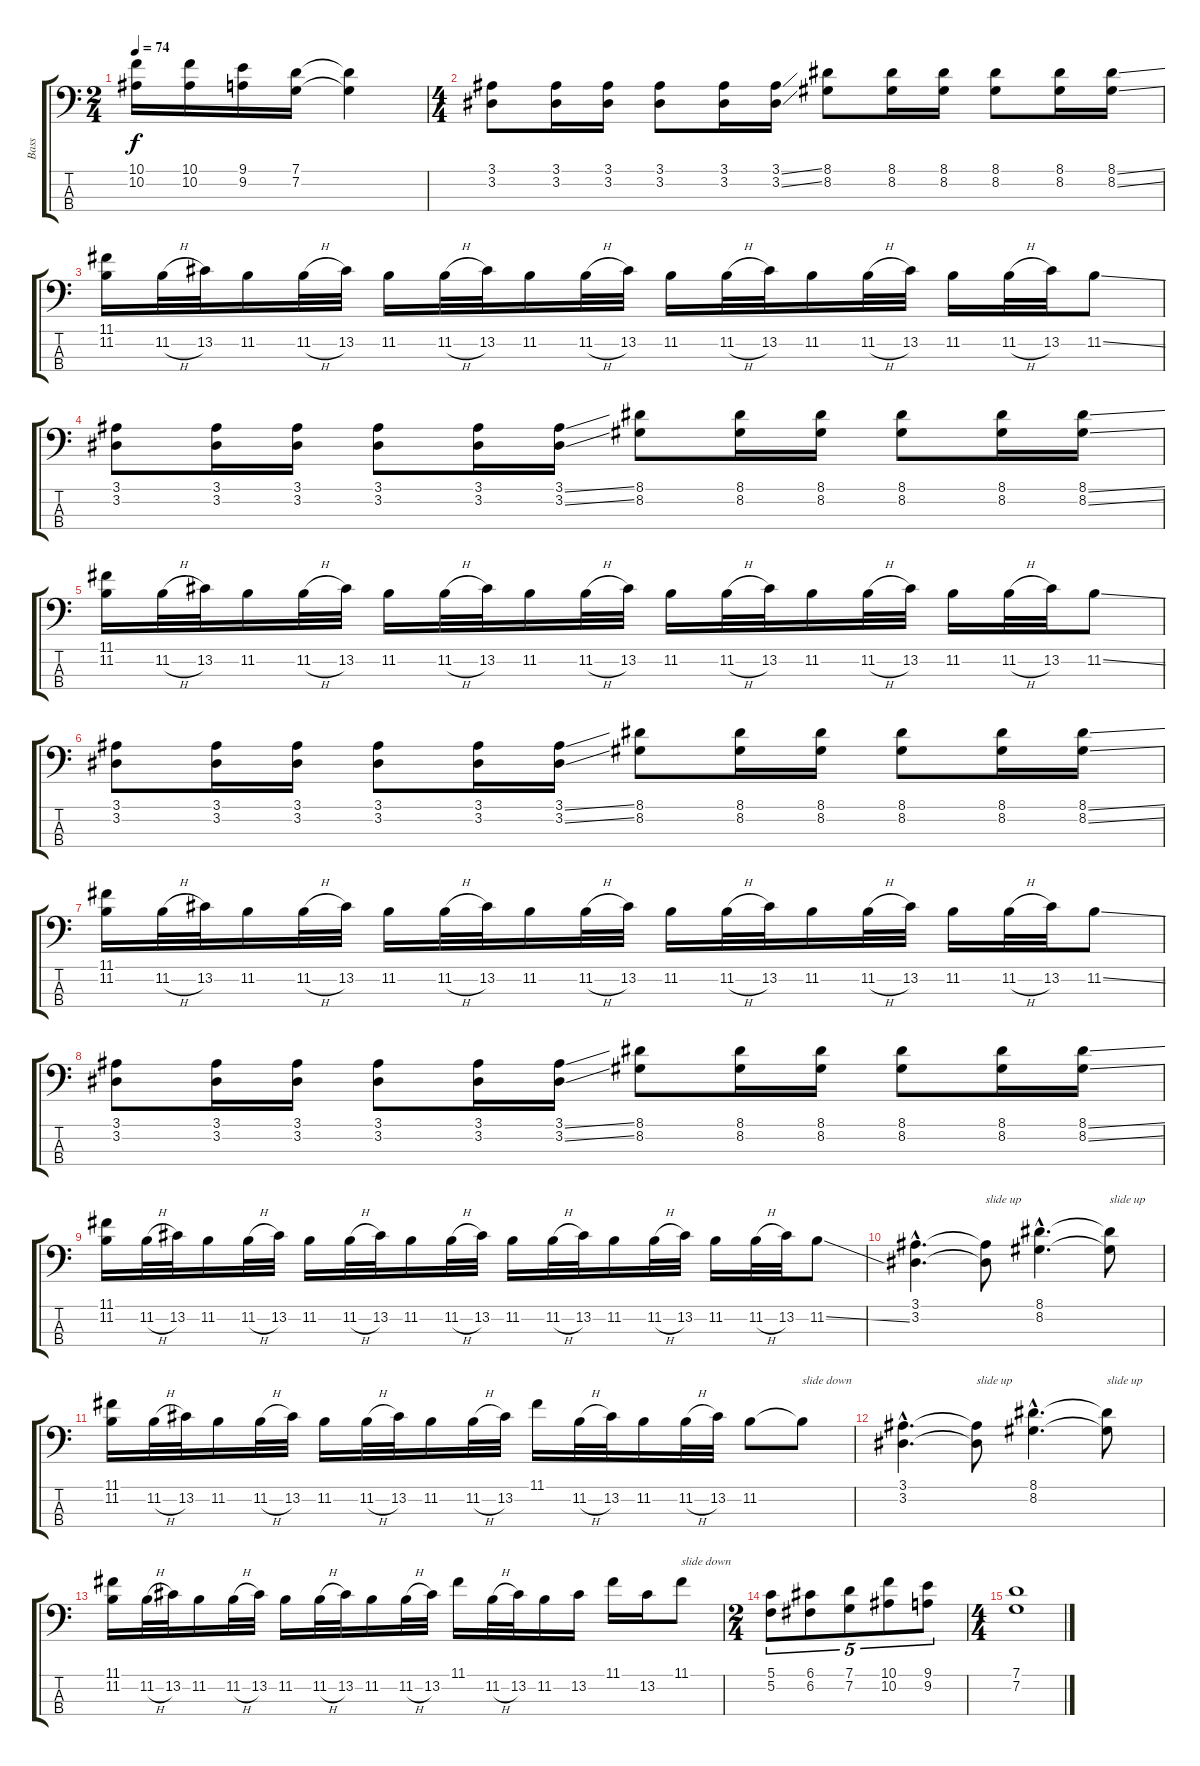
\track ("Bass" "Bass") {instrument electricbassfinger}
\staff {score tabs}
\tuning (G2 C2 G1 C1) {hide}
\ts (2 4)
\tempo 74
\clef f4
\ks c
(10.1 10.2).16{dy f} (10.1 10.2).16 (9.1 9.2).16 (7.1 7.2).16 (7.1{t} 7.2{t}).4 |
\ts (4 4)
(3.1 3.2).8 (3.1 3.2).16 (3.1 3.2).16 (3.1 3.2).8 (3.1 3.2).16 (3.1{ss} 3.2{ss}).16 (8.1 8.2).8 (8.1 8.2).16 (8.1 8.2).16 (8.1 8.2).8 (8.1 8.2).16 (8.1{ss} 8.2{ss}).16 |
(11.1 11.2).16 11.2{h}.32 13.2.32 11.2.16 11.2{h}.32 13.2.32 11.2.16 11.2{h}.32 13.2.32 11.2.16 11.2{h}.32 13.2.32 11.2.16 11.2{h}.32 13.2.32 11.2.16 11.2{h}.32 13.2.32 11.2.16 11.2{h}.32 13.2.32 11.2{ss}.8 |
(3.1 3.2).8 (3.1 3.2).16 (3.1 3.2).16 (3.1 3.2).8 (3.1 3.2).16 (3.1{ss} 3.2{ss}).16 (8.1 8.2).8 (8.1 8.2).16 (8.1 8.2).16 (8.1 8.2).8 (8.1 8.2).16 (8.1{ss} 8.2{ss}).16 |
(11.1 11.2).16 11.2{h}.32 13.2.32 11.2.16 11.2{h}.32 13.2.32 11.2.16 11.2{h}.32 13.2.32 11.2.16 11.2{h}.32 13.2.32 11.2.16 11.2{h}.32 13.2.32 11.2.16 11.2{h}.32 13.2.32 11.2.16 11.2{h}.32 13.2.32 11.2{ss}.8 |
(3.1 3.2).8 (3.1 3.2).16 (3.1 3.2).16 (3.1 3.2).8 (3.1 3.2).16 (3.1{ss} 3.2{ss}).16 (8.1 8.2).8 (8.1 8.2).16 (8.1 8.2).16 (8.1 8.2).8 (8.1 8.2).16 (8.1{ss} 8.2{ss}).16 |
(11.1 11.2).16 11.2{h}.32 13.2.32 11.2.16 11.2{h}.32 13.2.32 11.2.16 11.2{h}.32 13.2.32 11.2.16 11.2{h}.32 13.2.32 11.2.16 11.2{h}.32 13.2.32 11.2.16 11.2{h}.32 13.2.32 11.2.16 11.2{h}.32 13.2.32 11.2{ss}.8 |
(3.1 3.2).8 (3.1 3.2).16 (3.1 3.2).16 (3.1 3.2).8 (3.1 3.2).16 (3.1{ss} 3.2{ss}).16 (8.1 8.2).8 (8.1 8.2).16 (8.1 8.2).16 (8.1 8.2).8 (8.1 8.2).16 (8.1{ss} 8.2{ss}).16 |
(11.1 11.2).16 11.2{h}.32 13.2.32 11.2.16 11.2{h}.32 13.2.32 11.2.16 11.2{h}.32 13.2.32 11.2.16 11.2{h}.32 13.2.32 11.2.16 11.2{h}.32 13.2.32 11.2.16 11.2{h}.32 13.2.32 11.2.16 11.2{h}.32 13.2.32 11.2{ss}.8 |
(3.1{hac} 3.2{hac}).4{d} (3.1{t} 3.2{t}).8{txt "slide up"} (8.1{hac} 8.2{hac}).4{d} (8.1{t} 8.2{t}).8{txt "slide up"} |
(11.1 11.2).16 11.2{h}.32 13.2.32 11.2.16 11.2{h}.32 13.2.32 11.2.16 11.2{h}.32 13.2.32 11.2.16 11.2{h}.32 13.2.32 11.1.16 11.2{h}.32 13.2.32 11.2.16 11.2{h}.32 13.2.32 11.2.8 11.2{t}.8{txt "slide down"} |
(3.1{hac} 3.2{hac}).4{d} (3.1{t} 3.2{t}).8{txt "slide up"} (8.1{hac} 8.2{hac}).4{d} (8.1{t} 8.2{t}).8{txt "slide up"} |
(11.1 11.2).16 11.2{h}.32 13.2.32 11.2.16 11.2{h}.32 13.2.32 11.2.16 11.2{h}.32 13.2.32 11.2.16 11.2{h}.32 13.2.32 11.1.16 11.2{h}.32 13.2.32 11.2.16 13.2.16 11.1.16 13.2.16 11.1.8{txt "slide down"} |
\ts (2 4)
(5.1 5.2).8{tu (5 4)} (6.1 6.2).8{tu (5 4)} (7.1 7.2).8{tu (5 4)} (10.1 10.2).8{tu (5 4)} (9.1 9.2).8{tu (5 4)} |
\ts (4 4)
(7.1 7.2).1
